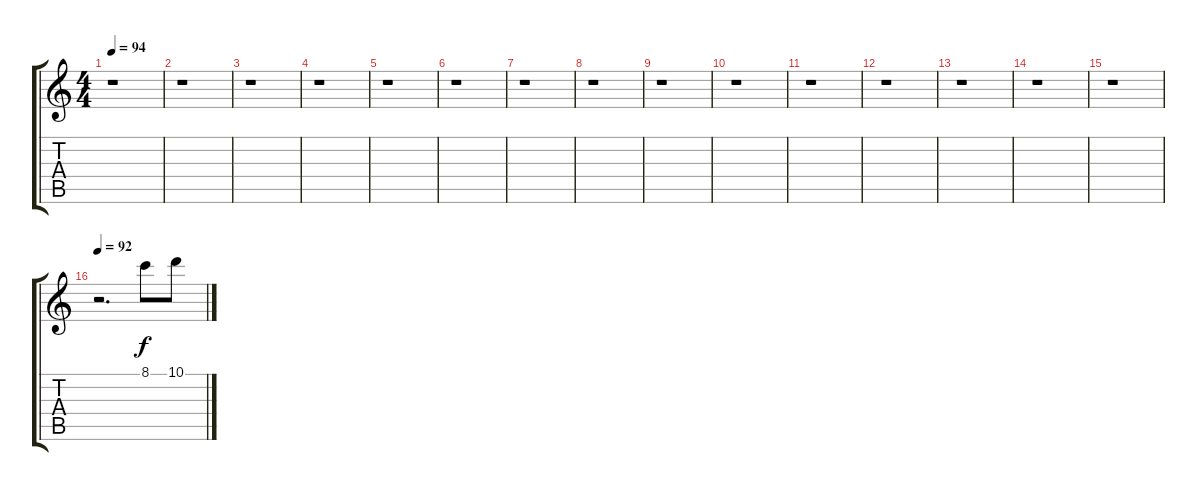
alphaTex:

\track "" {instrument acousticguitarsteel}
\staff {score tabs}
\tuning (E4 B3 G3 D3 A2 E2) {hide}
\ts (4 4)
\tempo 94
\clef g2
\ks c
r.1{dy f} |
r.1 |
r.1 |
r.1 |
r.1 |
r.1 |
r.1 |
r.1 |
r.1 |
r.1 |
r.1 |
r.1 |
r.1 |
r.1 |
r.1 |
\tempo 92
r.2{d} 8.1.8 10.1.8
